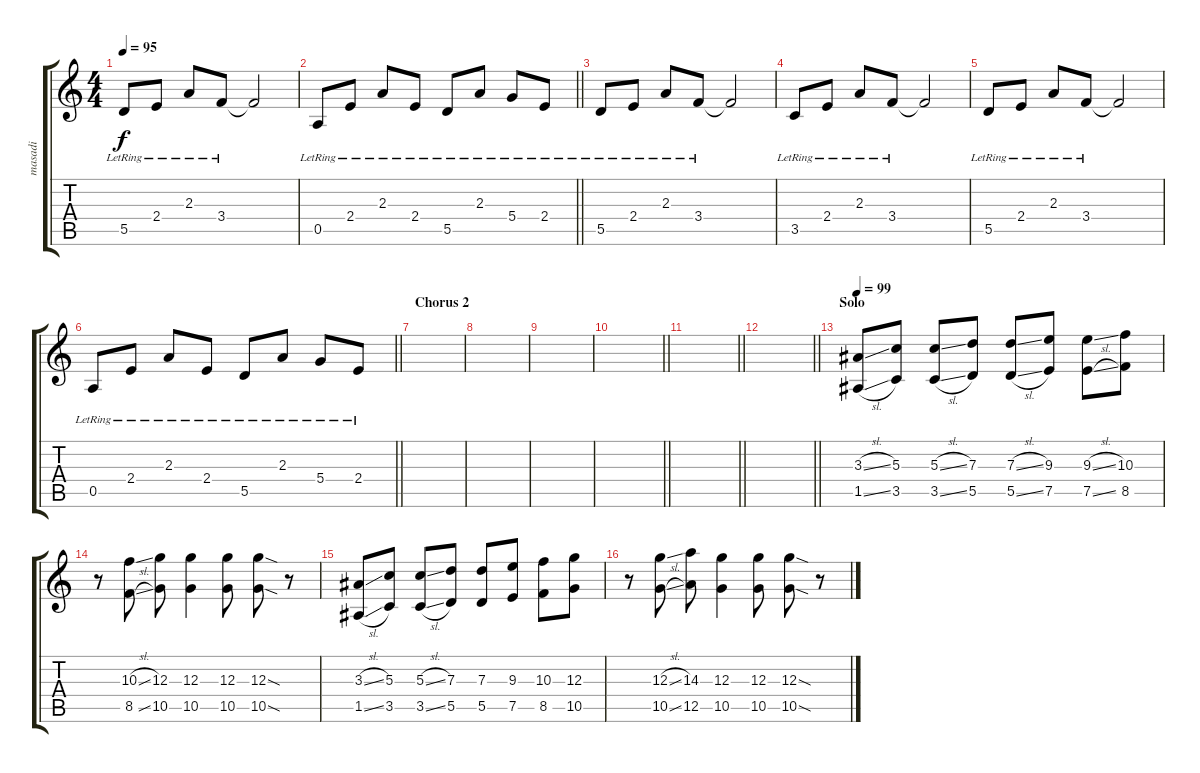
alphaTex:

\track ("masadi" "masadi") {instrument acousticguitarsteel}
\staff {score tabs}
\tuning (E4 B3 G3 D3 A2 E2) {hide}
\ts (4 4)
\tempo 95
\clef g2
\ks c
5.5{lr}.8{dy f} 2.4{lr}.8 2.3{lr}.8 3.4{lr}.8 3.4{t}.2 |
\barLineRight lightlight
0.5{lr}.8 2.4{lr}.8 2.3{lr}.8 2.4{lr}.8 5.5{lr}.8 2.3{lr}.8 5.4{lr}.8 2.4{lr}.8 |
5.5{lr}.8 2.4{lr}.8 2.3{lr}.8 3.4{lr}.8 3.4{t}.2 |
3.5{lr}.8 2.4{lr}.8 2.3{lr}.8 3.4{lr}.8 3.4{t}.2 |
5.5{lr}.8 2.4{lr}.8 2.3{lr}.8 3.4{lr}.8 3.4{t}.2 |
\barLineRight lightlight
0.5{lr}.8 2.4{lr}.8 2.3{lr}.8 2.4{lr}.8 5.5{lr}.8 2.3{lr}.8 5.4{lr}.8 2.4{lr}.8 |
\section ("" "Chorus 2")
|
|
|
\barLineRight lightlight
|
\barLineRight lightlight
|
\barLineRight lightlight
|
\section ("" "Solo")
\tempo 99
(3.3{sl} 1.5{sl}).8{volume 16 balance 8 instrument electricguitarjazz} (5.3 3.5).8 (5.3{sl} 3.5{sl}).8 (7.3 5.5).8 (7.3{sl} 5.5{sl}).8 (9.3 7.5).8 (9.3{sl} 7.5{sl}).8 (10.3 8.5).8 |
r.8 (10.3{sl} 8.5{sl}).8 (12.3 10.5).8 (12.3 10.5).4 (12.3 10.5).8 (12.3{sod} 10.5{sod}).8 r.8 |
(3.3{sl} 1.5{sl}).8 (5.3 3.5).8 (5.3{sl} 3.5{sl}).8 (7.3 5.5).8 (7.3 5.5).8 (9.3 7.5).8 (10.3 8.5).8 (12.3 10.5).8 |
r.8 (12.3{sl} 10.5{sl}).8 (14.3 12.5).8 (12.3 10.5).4 (12.3 10.5).8 (12.3{sod} 10.5{sod}).8 r.8
